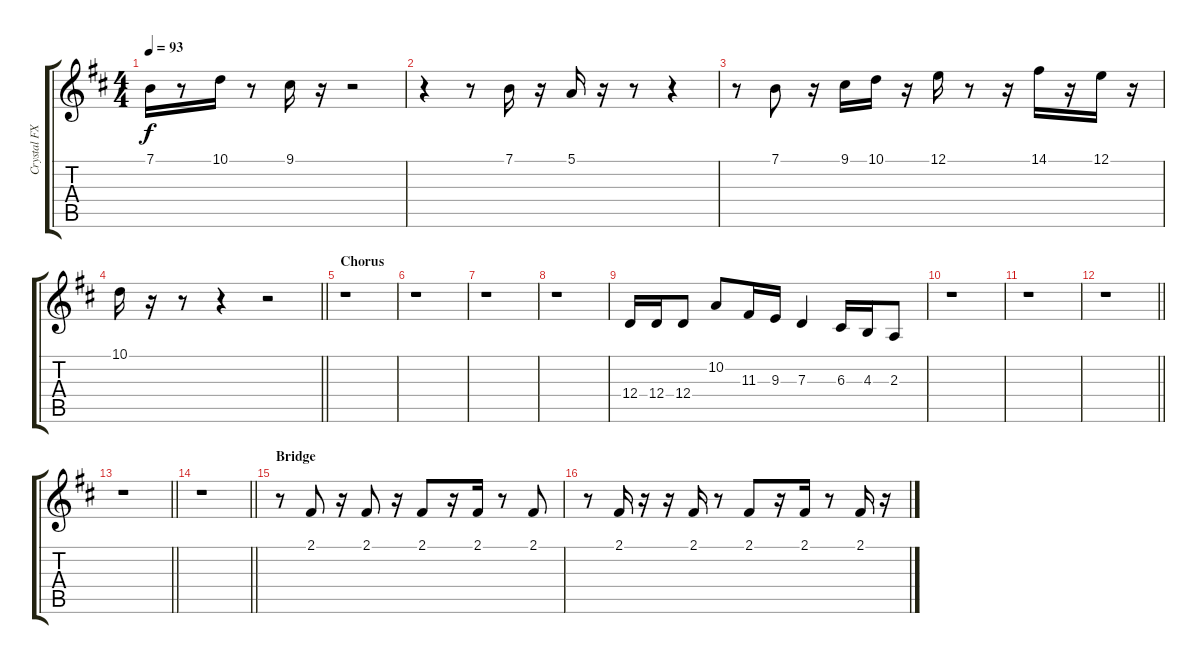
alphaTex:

\track ("Crystal FX" "Crystal FX") {instrument fx3crystal}
\staff {score tabs}
\tuning (E4 B3 G3 D3 A2 E2) {hide}
\ts (4 4)
\tempo 93
\clef g2
\ks d
7.1.16{dy f} r.8 10.1.16 r.8 9.1.16 r.16 r.2 |
r.4 r.8 7.1.16 r.16 5.1.16 r.16 r.8 r.4 |
r.8 7.1.8 r.16 9.1.16 10.1.16 r.16 12.1.16 r.8 r.16 14.1.16 r.16 12.1.16 r.16 |
\barLineRight lightlight
10.1.16 r.16 r.8 r.4 r.2 |
\section ("" "Chorus")
r.1 |
r.1 |
r.1 |
r.1 |
12.4.16 12.4.16 12.4.8 10.2.8 11.3.16 9.3.16 7.3.4 6.3.16 4.3.16 2.3.8 |
r.1 |
r.1 |
\barLineRight lightlight
r.1 |
\barLineRight lightlight
r.1 |
\barLineRight lightlight
r.1 |
\section ("" "Bridge")
r.8 2.1.8 r.16 2.1.8 r.16 2.1.8 r.16 2.1.16 r.8 2.1.8 |
r.8 2.1.16 r.16 r.16 2.1.16 r.8 2.1.8 r.16 2.1.16 r.8 2.1.16 r.16
